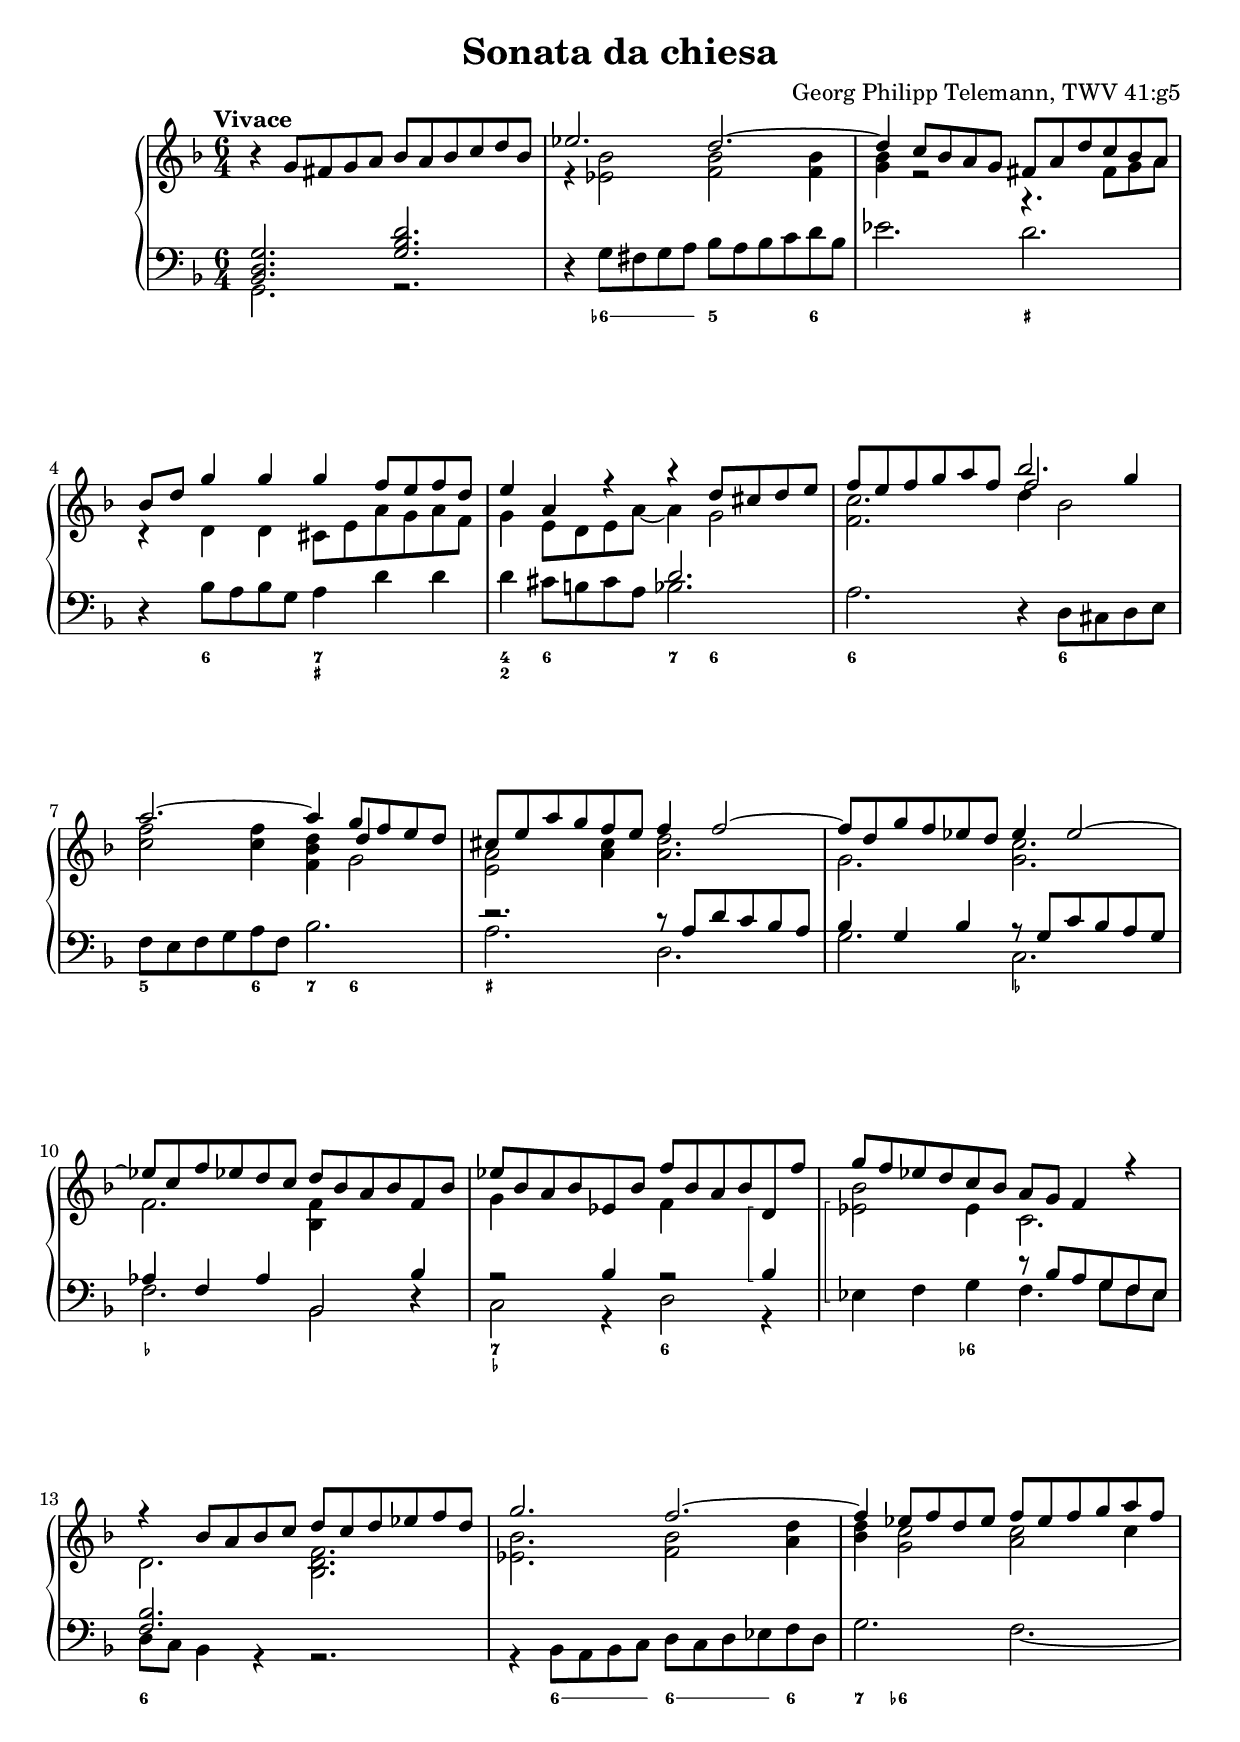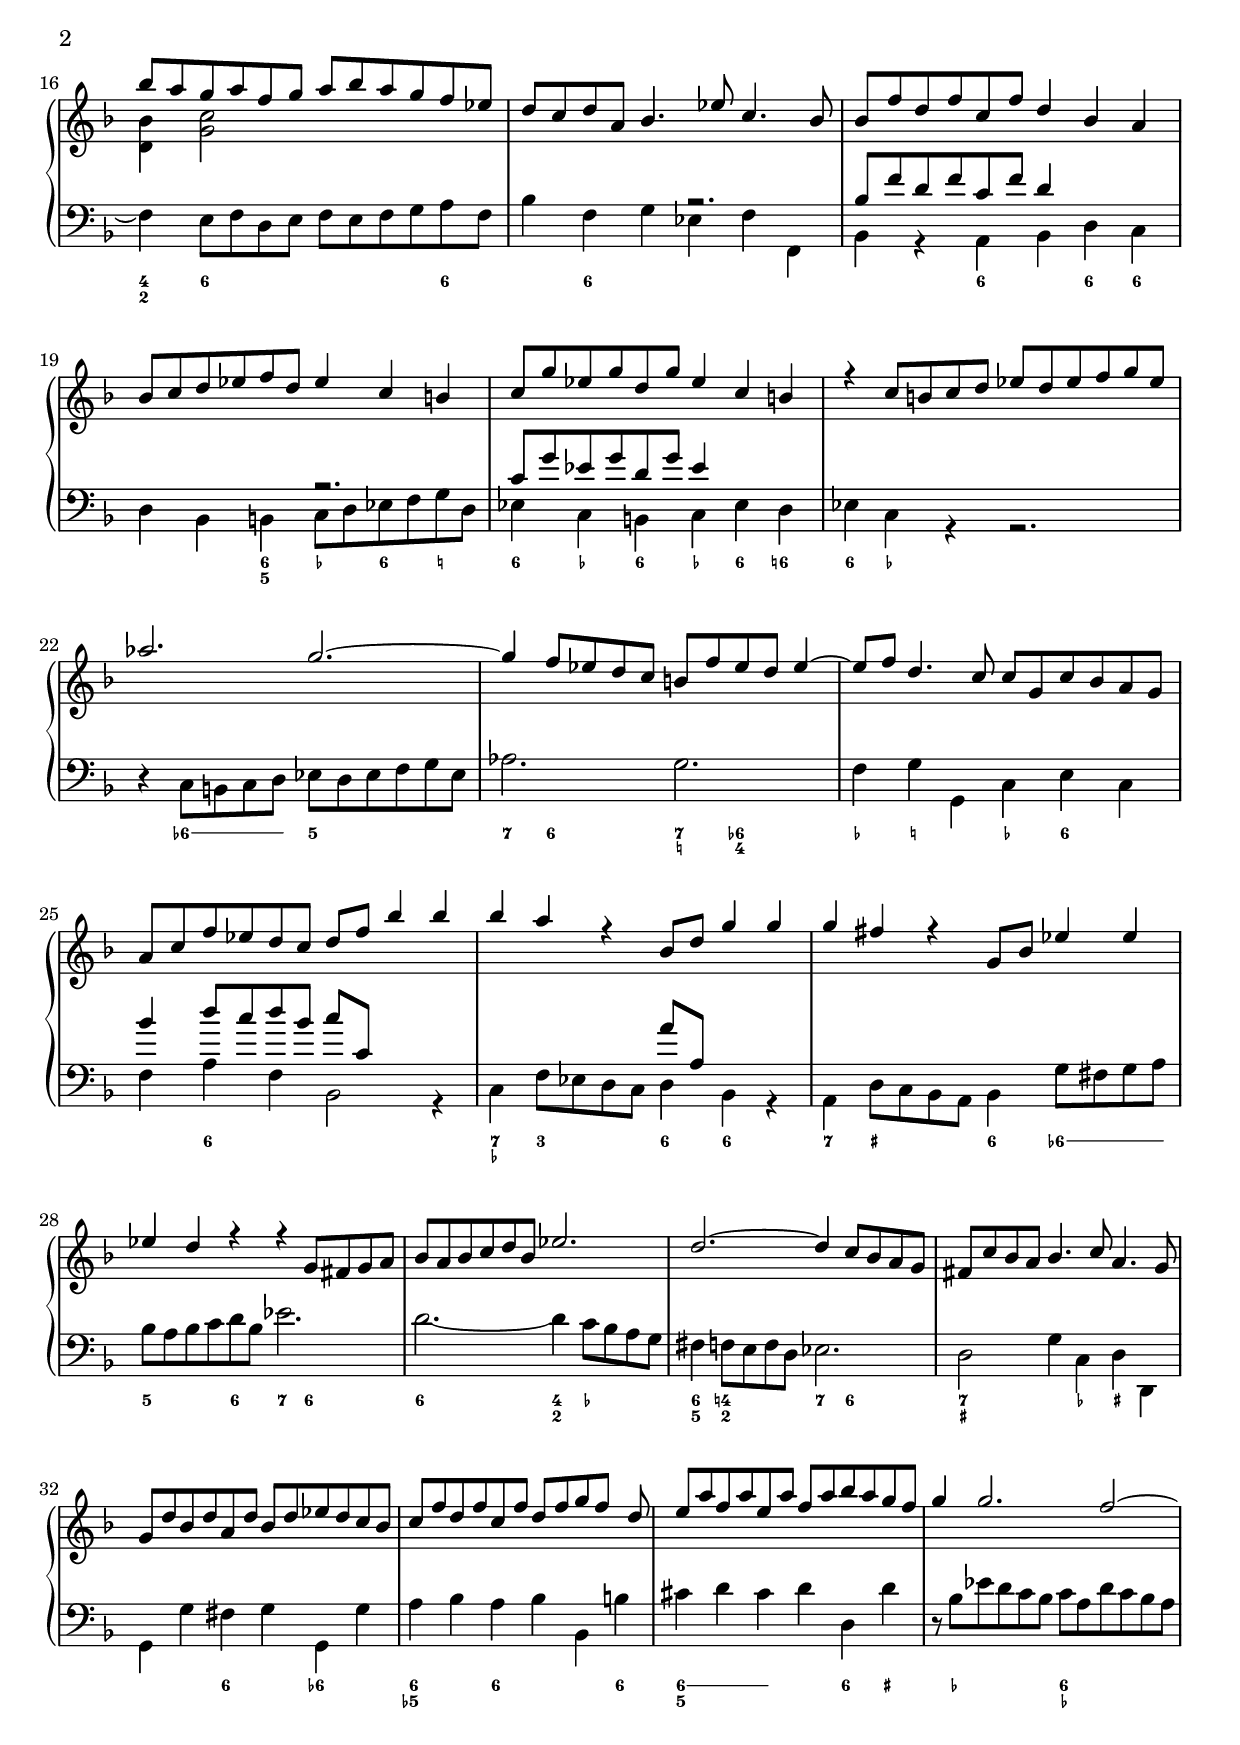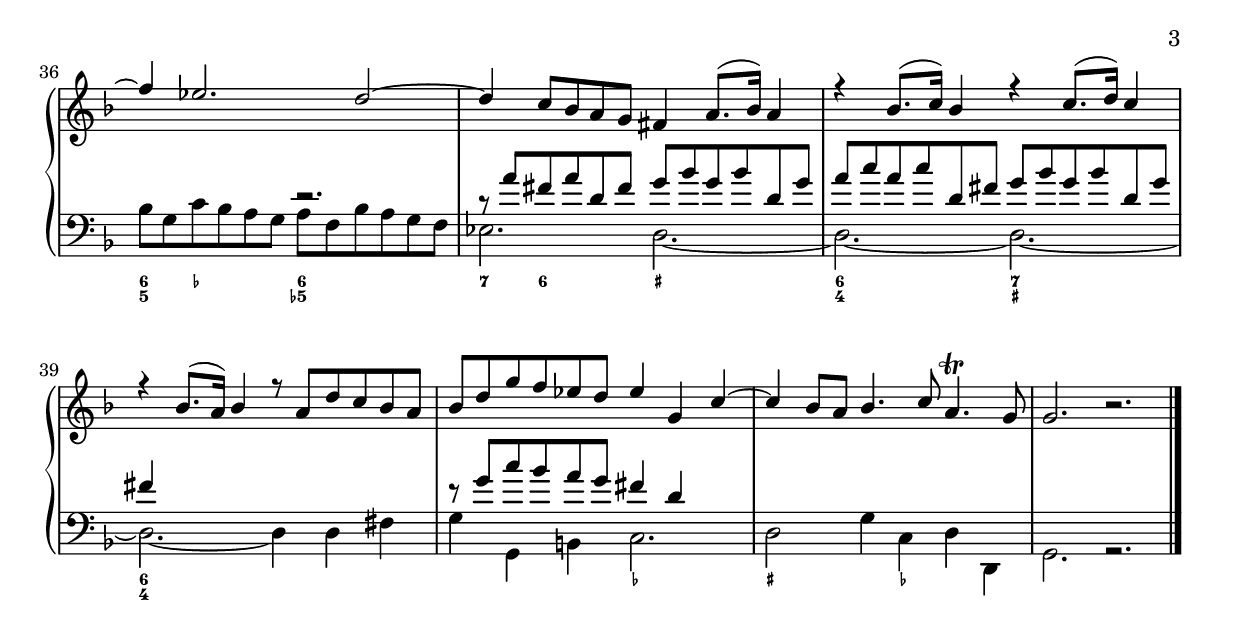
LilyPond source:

\header {
  title = "Sonata da chiesa"
  composer = "Georg Philipp Telemann, TWV 41:g5"
}
global = { \key d \minor \time 6/4 \tempo "Vivace" }

rightOne = { \global 
  b\rest g8 fis g a bes a bes c d bes | es2. d ~ | d4 c8 bes a g fis a d c bes a |
  bes d g4 g g f8 e f d | e4 a, r r d8 cis d e |  f e f g a f bes2. | a ~ a4 g8 f e d |
  cis e a g f e f4 f2 ~| f8 d g f es d es4 es2 ~ | es8 c f es d c d bes a bes f bes |
  es bes a bes es, bes' f' bes, a bes d,\arpeggio f' | g f es d c bes a g f4 r | r bes8 a bes c d c d es f d | g2. f ~ |
  f4 es8 f d es f es f g a f | bes a g a f g a bes a g f es | d c d a bes4. es8 c4. bes8 |
  bes f' d f c f d4 bes a | bes8 c d es f d es4 c b | c8 g' es g d g es4 c b | r4 c8 b c d es d es f g es | 
  as2. g ~ | g4 f8 es d c b f' es d es4 ~ | es8 f d4. c8 c g c bes a g | a c f es d c d f bes4 bes | 
  bes a  r bes,8 d g4 g | g fis r g,8 bes es4 es | es d r r g,8 fis g a | bes a bes c d bes es2. | d ~ d4 c8 bes a g |
  fis c' bes a bes4. c8 a4. g8 | g d' bes d a d bes d es d c bes | c f d f c f d f g f s d |
  e a f a e a f a bes a g f | g4 g2. f2 ~ | f4 es2. d2 ~| d4 c8 bes a g fis4 a8. (bes16) a4 | 
  r4 bes8. (c16) bes4 r4 c8. (d16) c4 | r4 bes8. (a16) bes4 r8 a d c bes a | bes d g f es d es4 g, c~ | 
  c bes8 a bes4. c8 a4.\trill g8| g2. bes\rest \bar "|."
}
rightTwo = {
  s1. | r4 <es bes'>2 <f bes> q4 | <g bes> r2 r4. fis8 g a | r4 d, d cis8 e a g a f | g4 e8 d e a ~ a4 g2 | 
  <f c'>2. << {\voiceThree f'2 g4} \\ { \voiceTwo d4 bes2} >> |<c f>2 q4 <f, bes d>4 
  << {\voiceThree d'4 s4} \\ {g,2} >> | <e a>2 <a cis>4 <a d>2. | g <g c> | f <bes, f'>4 s2 | 
  g'4 s2 f4 s2 | << { \voiceTwo bes2 } \\ { es,\arpeggio} >> es4  c2. | d2. <bes d f> |
  < es bes'>2.  <f bes>2 <a d>4 | <bes d>4 <g c>2 <a c>2 c4 | <d, bes'>4 <g c>2 
}

leftOne = {  
  <bes, d g>2. <g' bes d> | s1. | s | s |  s2. d' | s1. | s |
  r2. r8 a d c bes a | bes4 g bes r8 g c bes a g | as4 f as bes,2 bes'4 | 
  r2 bes4 r2 bes4\arpeggio | 
  s2. r8 bes a g f es | <f bes>2. | s1. | s | s | s |
  r2. bes8 f' d f c f | d4 s2 s2. |  
  r2. c8 g' es g d g | es4 s2 s2. | s1. | s | s |
  s2. bes'4 d8 c d bes | c c, s4 s1 | a'8 a, s4 s1 |
  s1. | s | s | s | s | s | s | s | s | 
  r2. r8 a' fis a d, fis | g bes g bes d, g a c a c d, fis | g bes g bes d, g fis4 s2 |
  s2. r8 g c bes a g | fis4 d s1 |
}

leftTwo = { \global
  g2. r | d'4\rest g8 fis g a bes a bes c d bes | es2. d | d,4\rest bes'8 a bes g a4 d d | d cis8 b cis a bes2.|
  a d,4\rest d8 cis d e | f e f g a f bes2. | a d, | g c, | f bes,2 d4\rest | c2 r4 d2 r4 | es\arpeggio f g f4. g8 f es |
  d c bes4 r r2. | r4 bes8 a bes c d c d es f d | g2. f2. ~ | f4  e8 f d e f e f g a f | bes4 f g es f f, | 
  bes r a bes d c | d bes b c8 d es f g d | es4 c b c es d | es c r r2. | d4\rest c8 b c d es d es f g es |
  as2. g | f4 g g, c e c | f a f bes,2 r4 | c4 f8 es d c d4 bes r | a4 d8 c bes a bes4 g'8 fis g a |
  bes  a bes c d bes es2. | d ~ d4 c8 bes a g | fis4 f8 e f d es2. | d2 g4 c, d d, |
  g g' fis g g, g' | a bes a bes bes, b' | cis d cis d d, d' | d,8 \rest bes'8 es d c bes c a d c bes a |
  bes g c bes a g a f bes a g f | es2. d ~ | d ~ d ~| d ~ d4 d fis | g g, b c2. | d2 g4 c, d d, | g2. r
}

numbers = \figuremode { 
  <_>1. <_>4 \bassFigureExtendersOn <6->8 <6-> <6-> <6-> <5>2 <6>4
  <_>2. <_+> <_>4 <6>2 <7 _+>2. <4 2>4 <6>2 <7>4 <6>2 <6\!>1 <6\!>2 | <5>2 <6>4 <7> <6>2 |
  <_+>2. <_>1. <_-\!>2. <_-\!> <_> <7 _-> <6> <_>2 <6->4 <_>2. <6>1. | <_>4 <6>8 <6><6><6><6\!>
  <6><6><6><6\!>4 | <7>4 <6->2 <_>2. | <4 2>4 <6>1 <6\!>4 | <_> <6> <_>1 | <_\!>2 <6>2 <6\!>4 <6\!> |
  <_>2 <6 5>4 <_->4 <6> <_!> | <6> <_-> <6> <_-> <6> <6!> <6> <_->2 <_>2. | 
  <_\!>4 <6->8 <6-> <6-><6-> <5>2. | <7>4 <6>2 <7 _!>4 <6- 4>2 | <_->4 <_!>2 <_->4 <6>2 |
  <_>4 <6>2 <_>2. | <7 _->4 <3>2 <6\!>4 <6\!>2 | <7>4 <_+>2 <6>4 <6->8 <6-> <6-> <6-> | 
  <5>2 <6>4 <7> <6>2 | <6\!>2. <4 2>4 <_->2 | <6 5>4 <4! 2>2 <7>4 <6>2 | <7 _+>2. <_->4 <_+>2 |
  <_>2 <6> <6-> | <6 5-> <6\!>2. <6\!>4 | <6\! 5>2 <6> <6\!>4 <_+> | <_>8 <_-> <_>2 <6 _->2. |
  \bassFigureExtendersOff <6 5>4 <_->2 <6 5->2. | <7>4 <6>2 <_+>2. | <6 4> <7 _+> | <6 4>1. |
  <_>2. <_-> | <_+> <_-> | 
  
}


\score {
    \new PianoStaff \with { midiInstrument = "harpsichord" } <<
	 	\set PianoStaff.connectArpeggios = ##t
  		\override PianoStaff.Arpeggio.stencil = #ly:arpeggio::brew-chord-bracket 
        \new Staff <<
            \new Voice \relative c'' { \voiceOne \rightOne }
            \new Voice \relative a' { \voiceTwo \rightTwo }
        >>
        \new Staff <<
            \new Voice \relative c' { \clef bass \voiceOne \leftOne }
            \new Voice \relative c { \voiceTwo \leftTwo }
        >>
		\new FiguredBass { \numbers } 
    >>
    \layout{} \midi{ \tempo 2. = 70 }
}